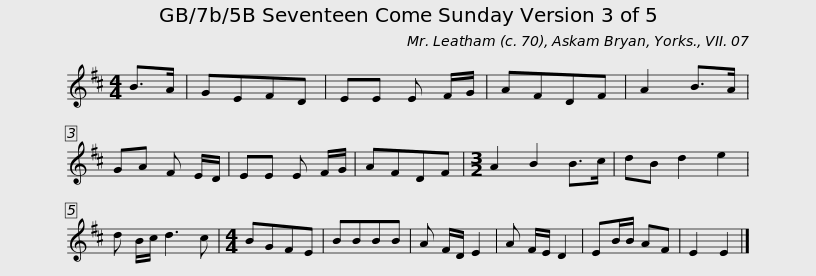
X:1
L:1/8
M:4/4
I:linebreak $
K:D
V:1 treble
V:1
 B>A | GEFD | EE E F/G/ | AFDF | A2 B>A | %5
 GA F E/D/ |$ EE E F/G/ | AFDF |[M:3/2] A2 B2 B>c | dB d2 e2 | %10
 d B/c/ d3 c |[M:4/4] BGFE |$ BBBB | A F/D/ E2 | A F/E/ D2 | %15
 EB/B/ AF | E2 E2 |] %17
